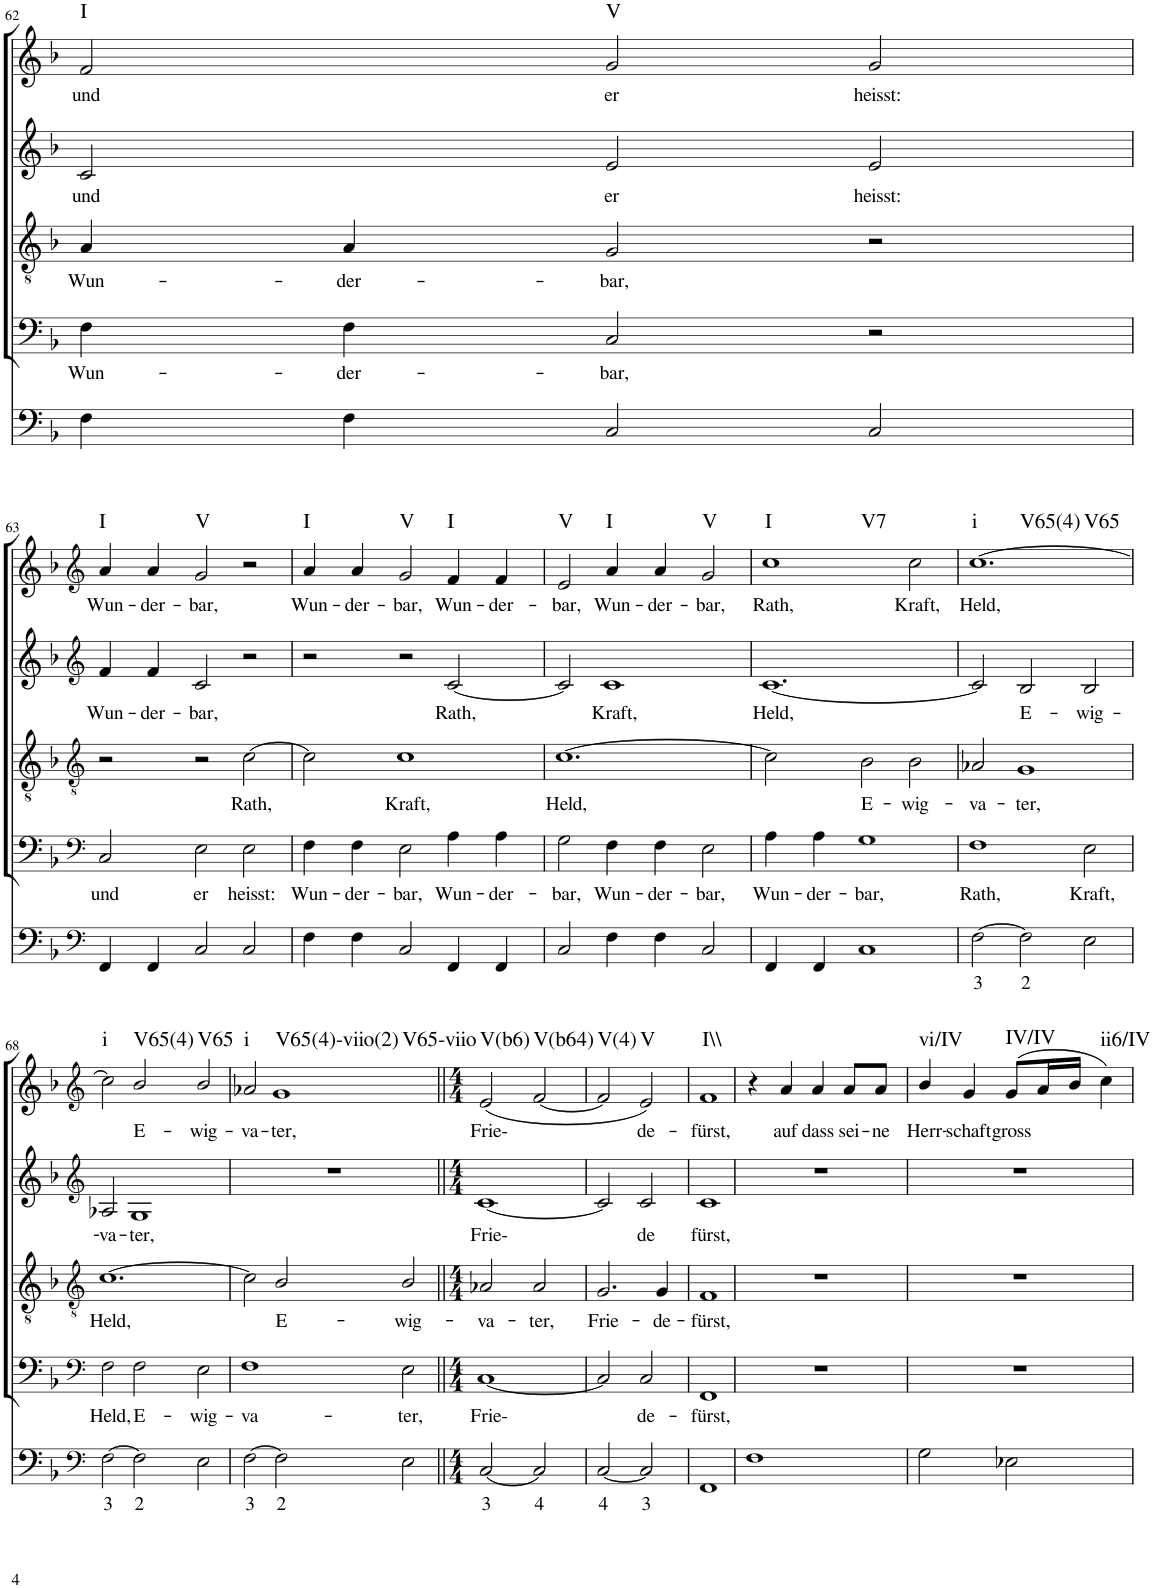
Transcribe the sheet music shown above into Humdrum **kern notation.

**kern	**text	**kern	**text	**kern	**text	**kern	**text	**kern	**text	**harte
*part5	*part5	*part4	*part4	*part3	*part3	*part2	*part2	*part1	*part1	*part1
*staff5	*staff5	*staff4	*staff4	*staff3	*staff3	*staff2	*staff2	*staff1	*staff1	*
*I"Continuo	*	*I"Bass	*	*I"Tenor	*	*I"Alto	*	*I"Soprano	*	*
!!LO:PB:g=z
*clefF4	*	*clefF4	*	*clefGv2	*	*clefG2	*	*clefG2	*	*
*k[b-]	*	*k[b-]	*	*k[b-]	*	*k[b-]	*	*k[b-]	*	*
*M3/2	*	*M3/2	*	*M3/2	*	*M3/2	*	*M3/2	*	*
=62	=62	=62	=62	=62	=62	=62	=62	=62	=62	=62
!	!	!	!LO:LY:b	!	!LO:LY:b	!	!LO:LY:b	!	!LO:LY:b	!LO:H:kt=I
4F\	.	4F\	Wun-	4A/	Wun-	2c/	und	2f/	und	N
!	!	!	!LO:LY:b	!	!LO:LY:b	!	!	!	!	!
4F\	.	4F\	der-	4A/	der-	.	.	.	.	.
!	!	!	!LO:LY:b	!	!LO:LY:b	!	!LO:LY:b	!	!LO:LY:b	!LO:H:kt=V
2C/	.	2C/	bar,	2G/	bar,	2e/	er	2g/	er	N
!	!	!	!	!	!	!	!LO:LY:b	!	!LO:LY:b	!
2C/	.	2r	.	2r	.	2e/	heisst:	2g/	heisst:	.
!!LO:LB:g=z
=63	=63	=63	=63	=63	=63	=63	=63	=63	=63	=63
*clefF4	*	*clefF4	*	*clefGv2	*	*clefG2	*	*clefG2	*	*
!	!	!	!LO:LY:b	!	!	!	!LO:LY:b	!	!LO:LY:b	!LO:H:kt=I
4FF/	.	2C/	und	2r	.	4f/	Wun-	4a/	Wun-	N
!	!	!	!	!	!	!	!LO:LY:b	!	!LO:LY:b	!
4FF/	.	.	.	.	.	4f/	der-	4a/	der-	.
!	!	!	!LO:LY:b	!	!	!	!LO:LY:b	!	!LO:LY:b	!LO:H:kt=V
2C/	.	2E\	er	2r	.	2c/	bar,	2g/	bar,	N
!	!	!	!LO:LY:b	!	!LO:LY:b	!	!	!	!	!
2C/	.	2E\	heisst:	[2c\	Rath,	2r	.	2r	.	.
=64	=64	=64	=64	=64	=64	=64	=64	=64	=64	=64
!	!	!	!LO:LY:b	!	!	!	!	!	!LO:LY:b	!LO:H:kt=I
4F\	.	4F\	Wun-	2c\]	.	2r	.	4a/	Wun-	N
!	!	!	!LO:LY:b	!	!	!	!	!	!LO:LY:b	!
4F\	.	4F\	der-	.	.	.	.	4a/	der-	.
!	!	!	!LO:LY:b	!	!LO:LY:b	!	!	!	!LO:LY:b	!LO:H:kt=V
2C/	.	2E\	bar,	1c	Kraft,	2r	.	2g/	bar,	N
!	!	!	!LO:LY:b	!	!	!	!LO:LY:b	!	!LO:LY:b	!LO:H:kt=I
4FF/	.	4A\	Wun-	.	.	[2c/	Rath,	4f/	Wun-	N
!	!	!	!LO:LY:b	!	!	!	!	!	!LO:LY:b	!
4FF/	.	4A\	der-	.	.	.	.	4f/	der-	.
=65	=65	=65	=65	=65	=65	=65	=65	=65	=65	=65
!	!	!	!LO:LY:b	!	!LO:LY:b	!	!	!	!LO:LY:b	!LO:H:kt=V
2C/	.	2G\	bar,	[1.c	Held,	2c/]	.	2e/	bar,	N
!	!	!	!LO:LY:b	!	!	!	!LO:LY:b	!	!LO:LY:b	!LO:H:kt=I
4F\	.	4F\	Wun-	.	.	1c	Kraft,	4a/	Wun-	N
!	!	!	!LO:LY:b	!	!	!	!	!	!LO:LY:b	!
4F\	.	4F\	der-	.	.	.	.	4a/	der-	.
!	!	!	!LO:LY:b	!	!	!	!	!	!LO:LY:b	!LO:H:kt=V
2C/	.	2E\	bar,	.	.	.	.	2g/	bar,	N
=66	=66	=66	=66	=66	=66	=66	=66	=66	=66	=66
!	!	!	!LO:LY:b	!	!	!	!LO:LY:b	!	!LO:LY:b	!LO:H:n=1:kt=I
!	!	!	!	!	!	!	!	!	!	!LO:H:n=2:kt=V7
4FF/	.	4A\	Wun-	2c\]	.	[1.c	Held,	1cc	Rath,	N N
!	!	!	!LO:LY:b	!	!	!	!	!	!	!
4FF/	.	4A\	der-	.	.	.	.	.	.	.
!	!	!	!LO:LY:b	!	!LO:LY:b	!	!	!	!	!
1C	.	1G	bar,	2B-\	E-	.	.	.	.	.
!	!	!	!	!	!LO:LY:b	!	!	!	!LO:LY:b	!
.	.	.	.	2B-\	wig-	.	.	2cc\	Kraft,	.
=67	=67	=67	=67	=67	=67	=67	=67	=67	=67	=67
!	!LO:LY:b	!	!LO:LY:b	!	!LO:LY:b	!	!	!	!LO:LY:b	!LO:H:n=1:kt=i
!	!	!	!	!	!	!	!	!	!	!LO:H:n=2:kt=V65(4)
!	!	!	!	!	!	!	!	!	!	!LO:H:n=3:kt=V65
[2F\	3	1F	Rath,	2A-X/	va-	2c/]	.	[1.cc	Held,	N N N
!	!LO:LY:b	!	!	!	!LO:LY:b	!	!LO:LY:b	!	!	!
2F\]	2	.	.	1G	ter,	2B-/	E-	.	.	.
!	!	!	!LO:LY:b	!	!	!	!LO:LY:b	!	!	!
2E\	.	2E\	Kraft,	.	.	2B-/	wig-	.	.	.
!!LO:LB:g=z
=68	=68	=68	=68	=68	=68	=68	=68	=68	=68	=68
*clefF4	*	*clefF4	*	*clefGv2	*	*clefG2	*	*clefG2	*	*
!	!LO:LY:b	!	!LO:LY:b	!	!LO:LY:b	!	!LO:LY:b	!	!	!LO:H:kt=i
[2F\	3	2F\	Held,	[1.c	Held,	2A-X/	va-	2cc\]	.	N
!	!LO:LY:b	!	!LO:LY:b	!	!	!	!LO:LY:b	!	!LO:LY:b	!LO:H:kt=V65(4)
2F\]	2	2F\	E-	.	.	1G	ter,	2b-/	E-	N
!	!	!	!LO:LY:b	!	!	!	!	!	!LO:LY:b	!LO:H:kt=V65
2E\	.	2E\	wig-	.	.	.	.	2b-/	wig-	N
=69	=69	=69	=69	=69	=69	=69	=69	=69	=69	=69
!	!LO:LY:b	!	!LO:LY:b	!	!	!	!	!	!LO:LY:b	!LO:H:kt=i
[2F\	3	1F	va-	2c\]	.	1.r	.	2a-X/	va-	N
!	!LO:LY:b	!	!	!	!LO:LY:b	!	!	!	!LO:LY:b	!LO:H:n=1:kt=V65(4)-viio(2)
!	!	!	!	!	!	!	!	!	!	!LO:H:n=2:kt=V65-viio
2F\]	2	.	.	2B-/	E-	.	.	1g	ter,	N N
!	!	!	!LO:LY:b	!	!LO:LY:b	!	!	!	!	!
2E\	.	2E\	ter,	2B-/	wig-	.	.	.	.	.
=70||	=70||	=70||	=70||	=70||	=70||	=70||	=70||	=70||	=70||	=70||
*M4/4	*	*M4/4	*	*M4/4	*	*M4/4	*	*M4/4	*	*
!	!LO:LY:b	!	!LO:LY:b	!	!LO:LY:b	!	!LO:LY:b	!	!LO:LY:b	!LO:H:kt=V(b6)
[2C/	3	[1C	Frie-	2A-X/	va-	[1c	Frie-	(2e/	Frie-	N
!	!LO:LY:b	!	!	!	!LO:LY:b	!	!	!	!	!LO:H:kt=V(b64)
2C/]	4	.	.	2A-/	ter,	.	.	[2f/	.	N
=71	=71	=71	=71	=71	=71	=71	=71	=71	=71	=71
!	!LO:LY:b	!	!	!	!LO:LY:b	!	!	!	!	!LO:H:kt=V(4)
[2C/	4	2C/]	.	2.G/	Frie-	2c/]	.	2f/]	.	N
!	!LO:LY:b	!	!LO:LY:b	!	!	!	!LO:LY:b	!	!LO:LY:b	!LO:H:kt=V
2C/]	3	2C/	de-	.	.	2c/	de	2e/)	de-	N
!	!	!	!	!	!LO:LY:b	!	!	!	!	!
.	.	.	.	4G/	de-	.	.	.	.	.
=72	=72	=72	=72	=72	=72	=72	=72	=72	=72	=72
!	!	!	!LO:LY:b	!	!LO:LY:b	!	!LO:LY:b	!	!LO:LY:b	!LO:H:kt=I\\
1FF	.	1FF	fürst,	1F	fürst,	1c	fürst,	1f	fürst,	N
=73	=73	=73	=73	=73	=73	=73	=73	=73	=73	=73
1F	.	1r	.	1r	.	1r	.	4r	.	.
!	!	!	!	!	!	!	!	!	!LO:LY:b	!
.	.	.	.	.	.	.	.	4a/	auf	.
!	!	!	!	!	!	!	!	!	!LO:LY:b	!
.	.	.	.	.	.	.	.	4a/	dass	.
!	!	!	!	!	!	!	!	!	!LO:LY:b	!
.	.	.	.	.	.	.	.	8a/L	sei-	.
!	!	!	!	!	!	!	!	!	!LO:LY:b	!
.	.	.	.	.	.	.	.	8a/J	ne	.
=74	=74	=74	=74	=74	=74	=74	=74	=74	=74	=74
!	!	!	!	!	!	!	!	!	!LO:LY:b	!LO:H:kt=vi/IV
2G\	.	1r	.	1r	.	1r	.	4b-/	Herr-	N
!	!	!	!	!	!	!	!	!	!LO:LY:b	!
.	.	.	.	.	.	.	.	4g/	schaft	.
!	!	!	!	!	!	!	!	!	!LO:LY:b	!LO:H:kt=IV/IV
2E-X\	.	.	.	.	.	.	.	(8g/L	gross	N
.	.	.	.	.	.	.	.	16a/L	.	.
.	.	.	.	.	.	.	.	16b-/JJ	.	.
!	!	!	!	!	!	!	!	!	!	!LO:H:kt=ii6/IV
.	.	.	.	.	.	.	.	4cc\)	.	N
=	=	=	=	=	=	=	=	=	=	=
*-	*-	*-	*-	*-	*-	*-	*-	*-	*-	*-
